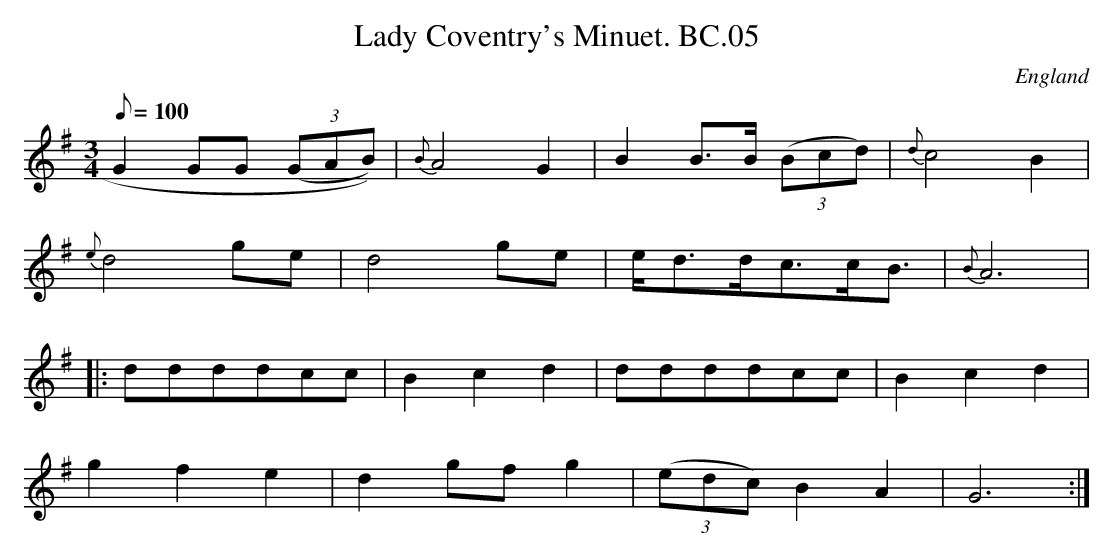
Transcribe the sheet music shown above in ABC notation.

X:1
T:Lady Coventry's Minuet. BC.05
M:3/4
L:1/8
Q:100
O:England
K:G
G2 GG ((3GAB)) | {B} A4 G2 | B2 B>B ((3Bcd) | {d}c4 B2 |!
 {e}d4 ge | d4 ge| e<dd<cc<B | {B}A6 |!|:
ddddcc | B2 c2  d2 | ddddcc | B2 c2 d2 |!
 g2 f2 e2 | d2 gf g2 | ((3edc) B2A2 | G6 :|]
